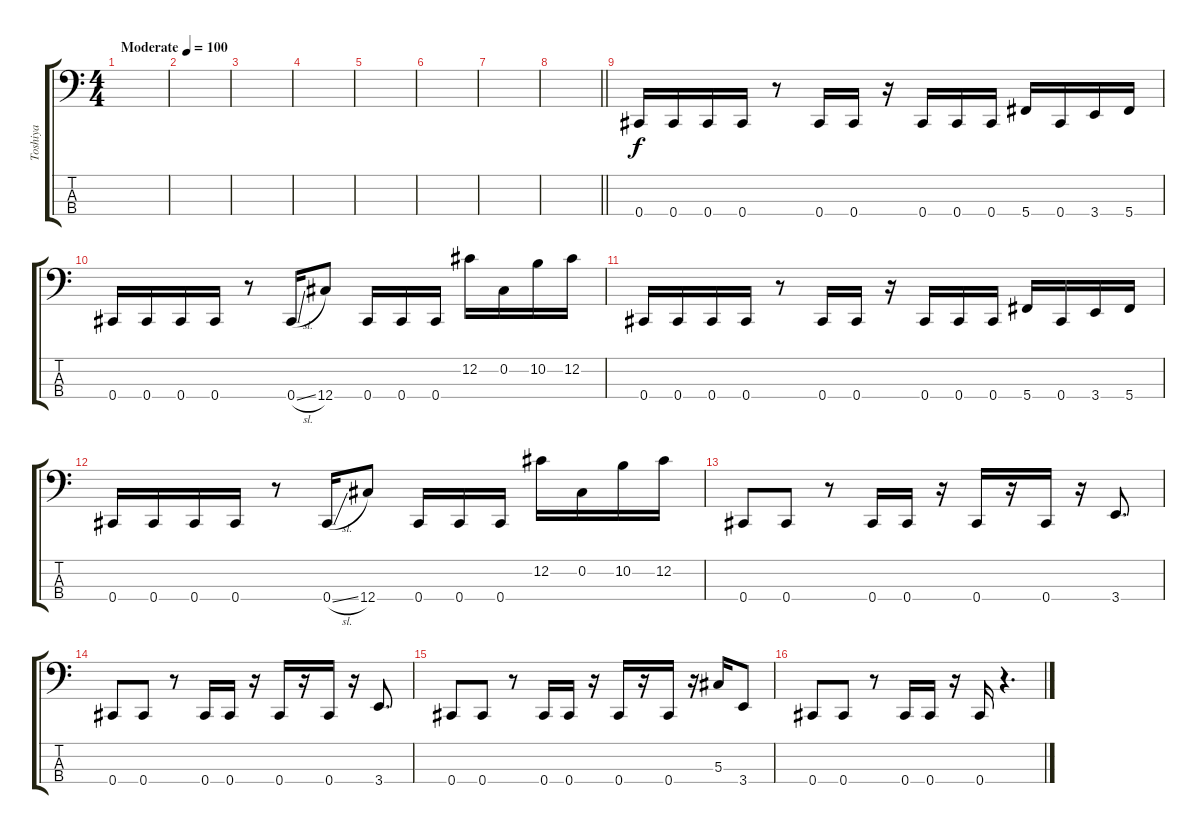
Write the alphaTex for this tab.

\track ("Toshiya" "Toshiya") {instrument electricbassfinger}
\staff {score tabs}
\tuning (Gb2 Db2 Ab1 Db1) {hide}
\ts (4 4)
\tempo (100 "Moderate")
\clef f4
\ks c
|
|
|
|
|
|
|
\barLineRight lightlight
|
0.4.16 0.4.16 0.4.16 0.4.16 r.8 0.4.16 0.4.16 r.16 0.4.16 0.4.16 0.4.16 5.4.16 0.4.16 3.4.16 5.4.16 |
0.4.16 0.4.16 0.4.16 0.4.16 r.8 0.4{sl}.16 12.4.8 0.4.16 0.4.16 0.4.16 12.2.16 0.2.16 10.2.16 12.2.16 |
0.4.16 0.4.16 0.4.16 0.4.16 r.8 0.4.16 0.4.16 r.16 0.4.16 0.4.16 0.4.16 5.4.16 0.4.16 3.4.16 5.4.16 |
0.4.16 0.4.16 0.4.16 0.4.16 r.8 0.4{sl}.16 12.4.8 0.4.16 0.4.16 0.4.16 12.2.16 0.2.16 10.2.16 12.2.16 |
0.4.8 0.4.8 r.8 0.4.16 0.4.16 r.16 0.4.16 r.16 0.4.16 r.16 3.4.8{d} |
0.4.8 0.4.8 r.8 0.4.16 0.4.16 r.16 0.4.16 r.16 0.4.16 r.16 3.4.8{d} |
0.4.8 0.4.8 r.8 0.4.16 0.4.16 r.16 0.4.16 r.16 0.4.16 r.16 5.3.16 3.4.8 |
0.4.8 0.4.8 r.8 0.4.16 0.4.16 r.16 0.4.16 r.4{d}
